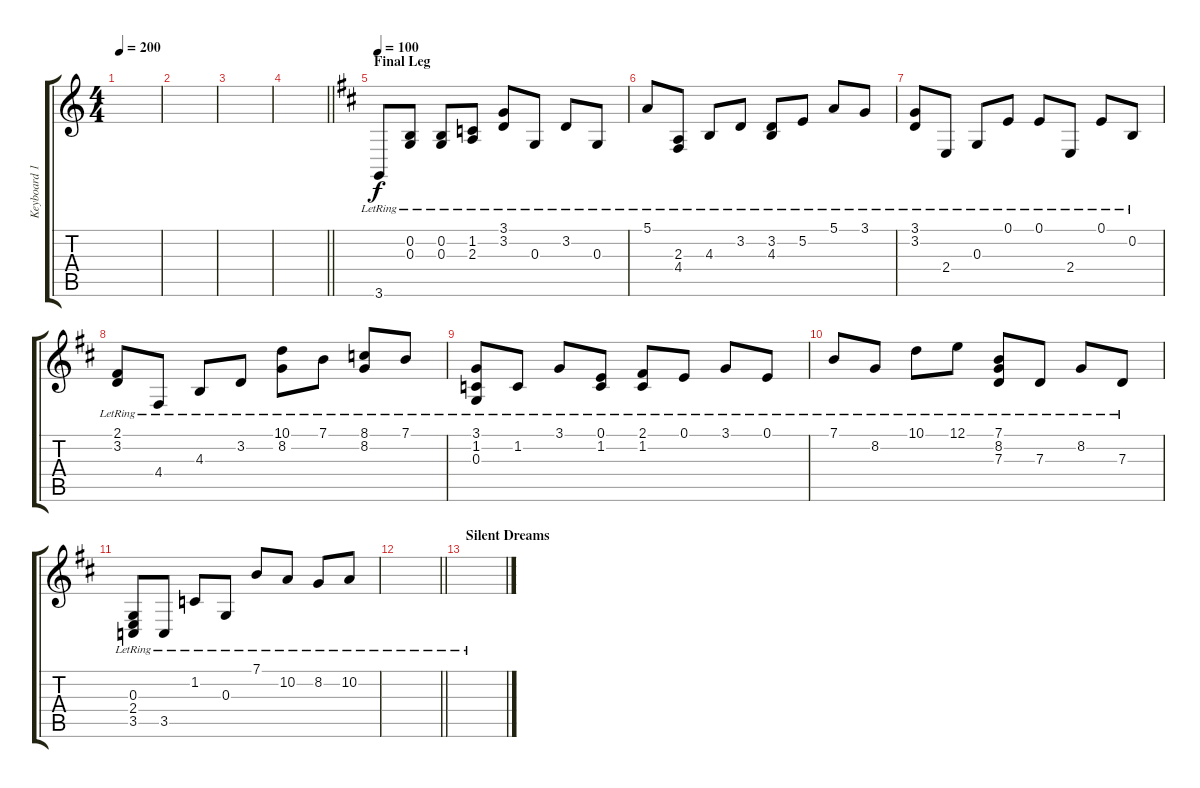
\track ("Keyboard 1" "Keyboard 1") {instrument lead2sawtooth}
\staff {score tabs}
\tuning (E4 B3 G3 D3 A2 E2) {hide}
\ts (4 4)
\tempo 200
\clef g2
\ks c
|
|
|
\barLineRight lightlight
|
\section ("" "Final Leg")
\tempo 100
\ks d
3.6{lr}.8{volume 14 instrument acousticgrandpiano} (0.2{lr} 0.3{lr}).8 (0.2{lr} 0.3{lr}).8 (1.2{lr} 2.3{lr}).8 (3.1{lr} 3.2{lr}).8 0.3{lr}.8 3.2{lr}.8 0.3{lr}.8 |
5.1{lr}.8 (2.3{lr} 4.4{lr}).8 4.3{lr}.8 3.2{lr}.8 (3.2{lr} 4.3{lr}).8 5.2{lr}.8 5.1{lr}.8 3.1{lr}.8 |
(3.1{lr} 3.2{lr}).8 2.4{lr}.8 0.3{lr}.8 0.1{lr}.8 0.1{lr}.8 2.4{lr}.8 0.1{lr}.8 0.2{lr}.8 |
(2.1{lr} 3.2{lr}).8 4.4{lr}.8 4.3{lr}.8 3.2{lr}.8 (10.1{lr} 8.2{lr}).8 7.1{lr}.8 (8.1{lr} 8.2{lr}).8 7.1{lr}.8 |
(3.1{lr} 1.2{lr} 0.3{lr}).8 1.2{lr}.8 3.1{lr}.8 (0.1{lr} 1.2{lr}).8 (2.1{lr} 1.2{lr}).8 0.1{lr}.8 3.1{lr}.8 0.1{lr}.8 |
7.1{lr}.8 8.2{lr}.8 10.1{lr}.8 12.1{lr}.8 (7.1{lr} 8.2{lr} 7.3{lr}).8 7.3{lr}.8 8.2{lr}.8 7.3{lr}.8 |
(0.3{lr} 2.4{lr} 3.5{lr}).8 3.5{lr}.8 1.2{lr}.8 0.3{lr}.8 7.1{lr}.8 10.2{lr}.8 8.2{lr}.8 10.2{lr}.8 |
\barLineRight lightlight
|
\section ("" "Silent Dreams")
